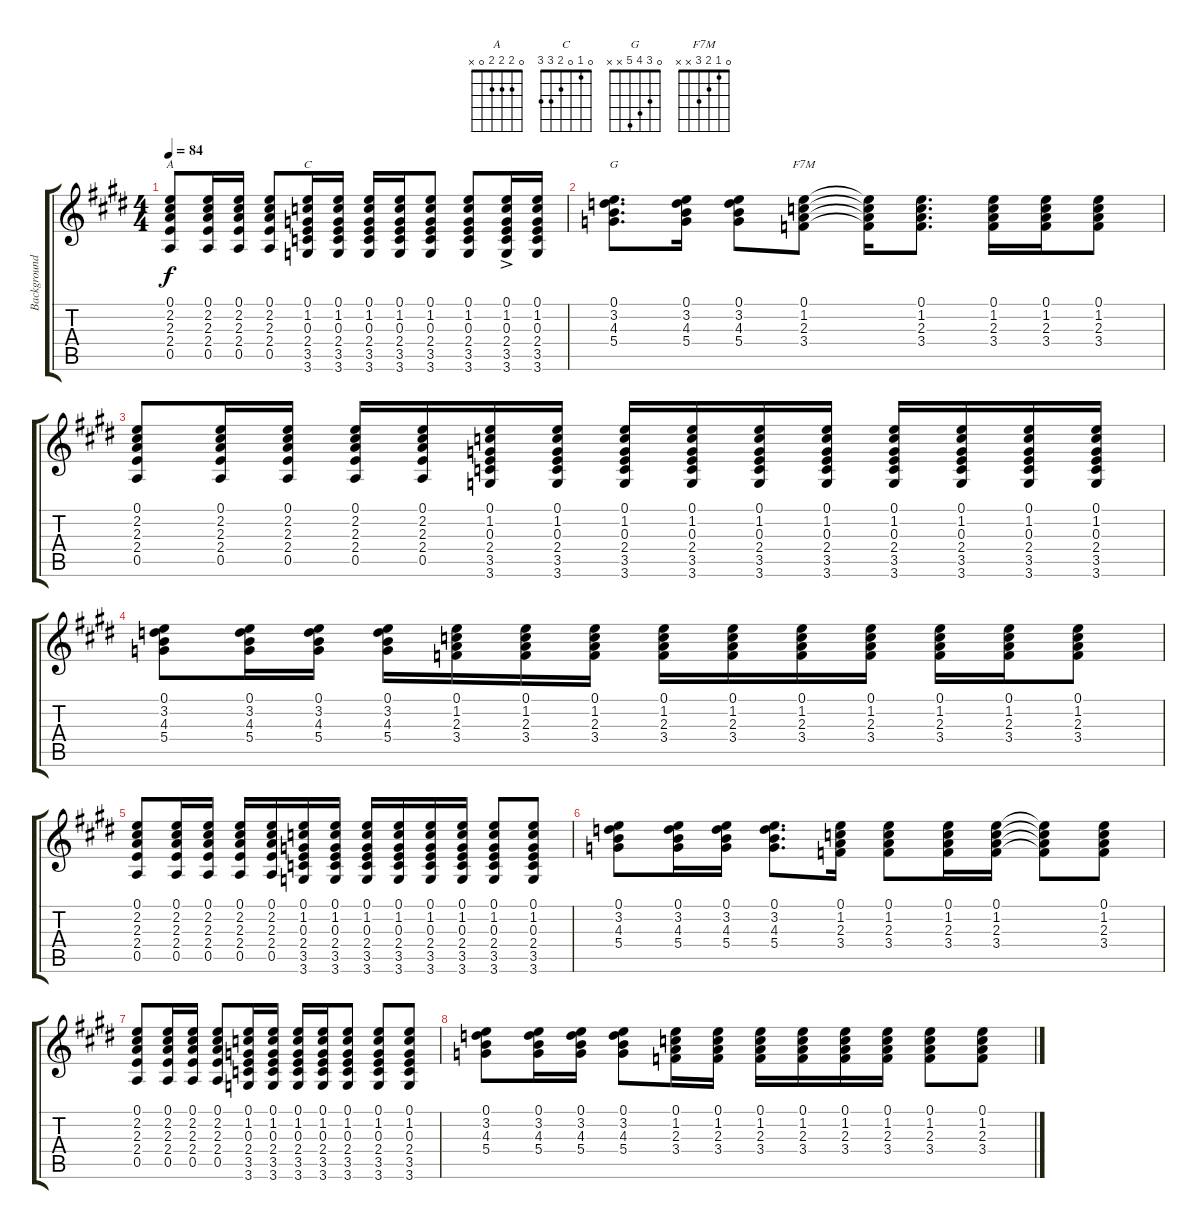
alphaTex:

\track ("Background Guitar" "Background") {instrument acousticguitarsteel}
\staff {score tabs}
\tuning (E4 B3 G3 D3 A2 E2) {hide}
\chord ("A" 0 2 2 2 0 x)
\chord ("C" 0 1 0 2 3 3)
\chord ("G" 0 3 4 5 x x)
\chord ("F7M" 0 1 2 3 x x)
\ts (4 4)
\tempo 84
\clef g2
\ks e
(0.1 2.2 2.3 2.4 0.5).8{ch "A" dy f} (0.1 2.2 2.3 2.4 0.5).16 (0.1 2.2 2.3 2.4 0.5).16 (0.1 2.2 2.3 2.4 0.5).8 (0.1 1.2 0.3 2.4 3.5 3.6).16{ch "C"} (0.1 1.2 0.3 2.4 3.5 3.6).16 (0.1 1.2 0.3 2.4 3.5 3.6).16 (0.1 1.2 0.3 2.4 3.5 3.6).16 (0.1 1.2 0.3 2.4 3.5 3.6).8 (0.1 1.2 0.3 2.4 3.5 3.6).8 (0.1{ac} 1.2{ac} 0.3{ac} 2.4{ac} 3.5{ac} 3.6{ac}).16 (0.1 1.2 0.3 2.4 3.5 3.6).16 |
(0.1 3.2 4.3 5.4).8{d ch "G"} (0.1 3.2 4.3 5.4).16 (0.1 3.2 4.3 5.4).8 (0.1 1.2 2.3 3.4).8{ch "F7M"} (0.1{t} 1.2{t} 2.3{t} 3.4{t}).16 (0.1 1.2 2.3 3.4).8{d} (0.1 1.2 2.3 3.4).16 (0.1 1.2 2.3 3.4).16 (0.1 1.2 2.3 3.4).8 |
(0.1 2.2 2.3 2.4 0.5).8 (0.1 2.2 2.3 2.4 0.5).16 (0.1 2.2 2.3 2.4 0.5).16 (0.1 2.2 2.3 2.4 0.5).16 (0.1 2.2 2.3 2.4 0.5).16 (0.1 1.2 0.3 2.4 3.5 3.6).16 (0.1 1.2 0.3 2.4 3.5 3.6).16 (0.1 1.2 0.3 2.4 3.5 3.6).16 (0.1 1.2 0.3 2.4 3.5 3.6).16 (0.1 1.2 0.3 2.4 3.5 3.6).16 (0.1 1.2 0.3 2.4 3.5 3.6).16 (0.1 1.2 0.3 2.4 3.5 3.6).16 (0.1 1.2 0.3 2.4 3.5 3.6).16 (0.1 1.2 0.3 2.4 3.5 3.6).16 (0.1 1.2 0.3 2.4 3.5 3.6).16 |
(0.1 3.2 4.3 5.4).8 (0.1 3.2 4.3 5.4).16 (0.1 3.2 4.3 5.4).16 (0.1 3.2 4.3 5.4).16 (0.1 1.2 2.3 3.4).16 (0.1 1.2 2.3 3.4).16 (0.1 1.2 2.3 3.4).16 (0.1 1.2 2.3 3.4).16 (0.1 1.2 2.3 3.4).16 (0.1 1.2 2.3 3.4).16 (0.1 1.2 2.3 3.4).16 (0.1 1.2 2.3 3.4).16 (0.1 1.2 2.3 3.4).16 (0.1 1.2 2.3 3.4).8 |
(0.1 2.2 2.3 2.4 0.5).8 (0.1 2.2 2.3 2.4 0.5).16 (0.1 2.2 2.3 2.4 0.5).16 (0.1 2.2 2.3 2.4 0.5).16 (0.1 2.2 2.3 2.4 0.5).16 (0.1 1.2 0.3 2.4 3.5 3.6).16 (0.1 1.2 0.3 2.4 3.5 3.6).16 (0.1 1.2 0.3 2.4 3.5 3.6).16 (0.1 1.2 0.3 2.4 3.5 3.6).16 (0.1 1.2 0.3 2.4 3.5 3.6).16 (0.1 1.2 0.3 2.4 3.5 3.6).16 (0.1 1.2 0.3 2.4 3.5 3.6).8 (0.1 1.2 0.3 2.4 3.5 3.6).8 |
(0.1 3.2 4.3 5.4).8 (0.1 3.2 4.3 5.4).16 (0.1 3.2 4.3 5.4).16 (0.1 3.2 4.3 5.4).8{d} (0.1 1.2 2.3 3.4).16 (0.1 1.2 2.3 3.4).8 (0.1 1.2 2.3 3.4).16 (0.1 1.2 2.3 3.4).16 (0.1{t} 1.2{t} 2.3{t} 3.4{t}).8 (0.1 1.2 2.3 3.4).8 |
(0.1 2.2 2.3 2.4 0.5).8 (0.1 2.2 2.3 2.4 0.5).16 (0.1 2.2 2.3 2.4 0.5).16 (0.1 2.2 2.3 2.4 0.5).8 (0.1 1.2 0.3 2.4 3.5 3.6).16 (0.1 1.2 0.3 2.4 3.5 3.6).16 (0.1 1.2 0.3 2.4 3.5 3.6).16 (0.1 1.2 0.3 2.4 3.5 3.6).16 (0.1 1.2 0.3 2.4 3.5 3.6).8 (0.1 1.2 0.3 2.4 3.5 3.6).8 (0.1 1.2 0.3 2.4 3.5 3.6).8 |
(0.1 3.2 4.3 5.4).8 (0.1 3.2 4.3 5.4).16 (0.1 3.2 4.3 5.4).16 (0.1 3.2 4.3 5.4).8 (0.1 1.2 2.3 3.4).16 (0.1 1.2 2.3 3.4).16 (0.1 1.2 2.3 3.4).16 (0.1 1.2 2.3 3.4).16 (0.1 1.2 2.3 3.4).16 (0.1 1.2 2.3 3.4).16 (0.1 1.2 2.3 3.4).8 (0.1 1.2 2.3 3.4).8
